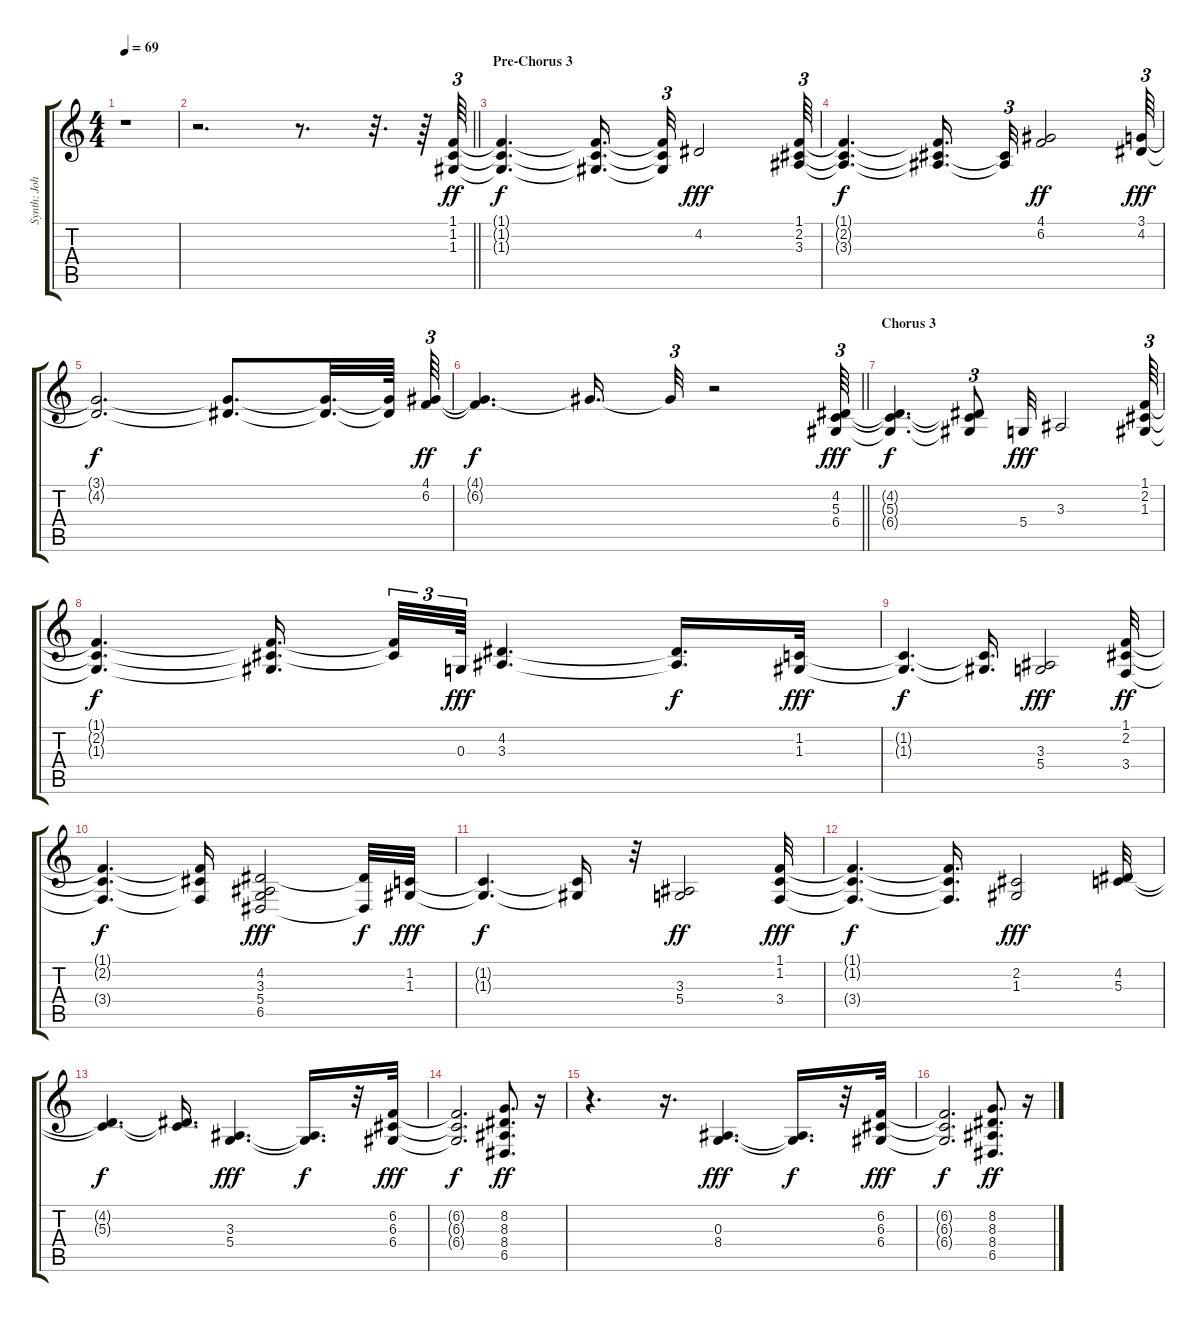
\track ("Synth: John Schreiner" "Synth: Joh") {instrument synthstrings1}
\staff {score tabs}
\tuning (E4 B3 G3 D3 A2 E2) {hide}
\ts (4 4)
\tempo 69
\clef g2
\ks c
r.1{dy ff} |
\barLineRight lightlight
r.2{d} r.8{d} r.32{d} r.64 (1.1 1.2 1.3).64{tu (3 2)} |
\section ("" "Pre-Chorus 3")
(1.1{t} 1.2{t} 1.3{t}).4{d dy f} (1.1{t} 1.2{t} 1.3{t}).16{d} (1.1{t} 1.2{t} 1.3{t}).32{tu (3 2)} 4.2.2{dy fff} (1.1 2.2 3.3).64{tu (3 2)} |
(1.1{t} 2.2{t} 3.3{t}).4{d dy f} (1.1{t} 2.2{t} 3.3{t}).16{d} (2.2{t} 3.3{t}).32{tu (3 2)} (4.1 6.2).2{dy ff} (3.1 4.2).64{tu (3 2) dy fff} |
(3.1{t} 4.2{t}).2{d dy f} (3.1{t} 4.2{t}).8{d} (3.1{t} 4.2{t}).32{d} (3.1{t} 4.2{t}).64 (4.1 6.2).64{tu (3 2) dy ff} |
\barLineRight lightlight
(4.1{t} 6.2{t}).4{d dy f} 4.1{t}.16{d} 4.1{t}.32{tu (3 2)} r.2 (4.2 5.3 6.4).64{tu (3 2) dy fff} |
\section ("" "Chorus 3")
(4.2{t} 5.3{t} 6.4{t}).4{d dy f} (4.2{t} 5.3{t} 6.4{t}).8{tu (3 2)} 5.4.32{dy fff} 3.3.2 (1.1 2.2 1.3).64{tu (3 2)} |
(1.1{t} 2.2{t} 1.3{t}).4{d dy f} (1.1{t} 2.2{t} 1.3{t}).16{d beam splitsecondary} (1.1{t} 2.2{t}).32{tu (3 2)} 0.3.64{tu (3 2) dy fff} (4.2 3.3).4{d} (4.2{t} 3.3{t}).16{d dy f} (1.2 1.3).32{dy fff} |
(1.2{t} 1.3{t}).4{d dy f} (1.2{t} 1.3{t}).16{d} (3.3 5.4).2{dy fff} (1.1 2.2 3.4).32{dy ff} |
(1.1{t} 2.2{t} 3.4{t}).4{d dy f} (1.1{t} 2.2{t} 3.4{t}).16 (4.2 3.3 5.4 6.5).2{dy fff} (4.2{t} 6.5{t}).32{dy f} (1.2 1.3).32{dy fff} |
(1.2{t} 1.3{t}).4{d dy f} (1.2{t} 1.3{t}).16 r.32 (3.3 5.4).2{dy ff} (1.1 1.2 3.4).32{dy fff} |
(1.1{t} 1.2{t} 3.4{t}).4{d dy f} (1.1{t} 1.2{t} 3.4{t}).16{d} (2.2 1.3).2{dy fff} (4.2 5.3).32 |
(4.2{t} 5.3{t}).4{d dy f} (4.2{t} 5.3{t}).16{d} (3.3 5.4).4{d dy fff} (3.3{t} 5.4{t}).16{d dy f} r.32 (6.2 6.3 6.4).32{dy fff} |
(6.2{t} 6.3{t} 6.4{t}).2{d dy f} (8.2 8.3 8.4 6.5).8{d dy ff} r.16 |
r.4{d} r.16{d} (0.3 8.4).4{d dy fff} (0.3{t} 8.4{t}).16{d dy f} r.32 (6.2 6.3 6.4).32{dy fff} |
(6.2{t} 6.3{t} 6.4{t}).2{d dy f} (8.2 8.3 8.4 6.5).8{d dy ff} r.16
